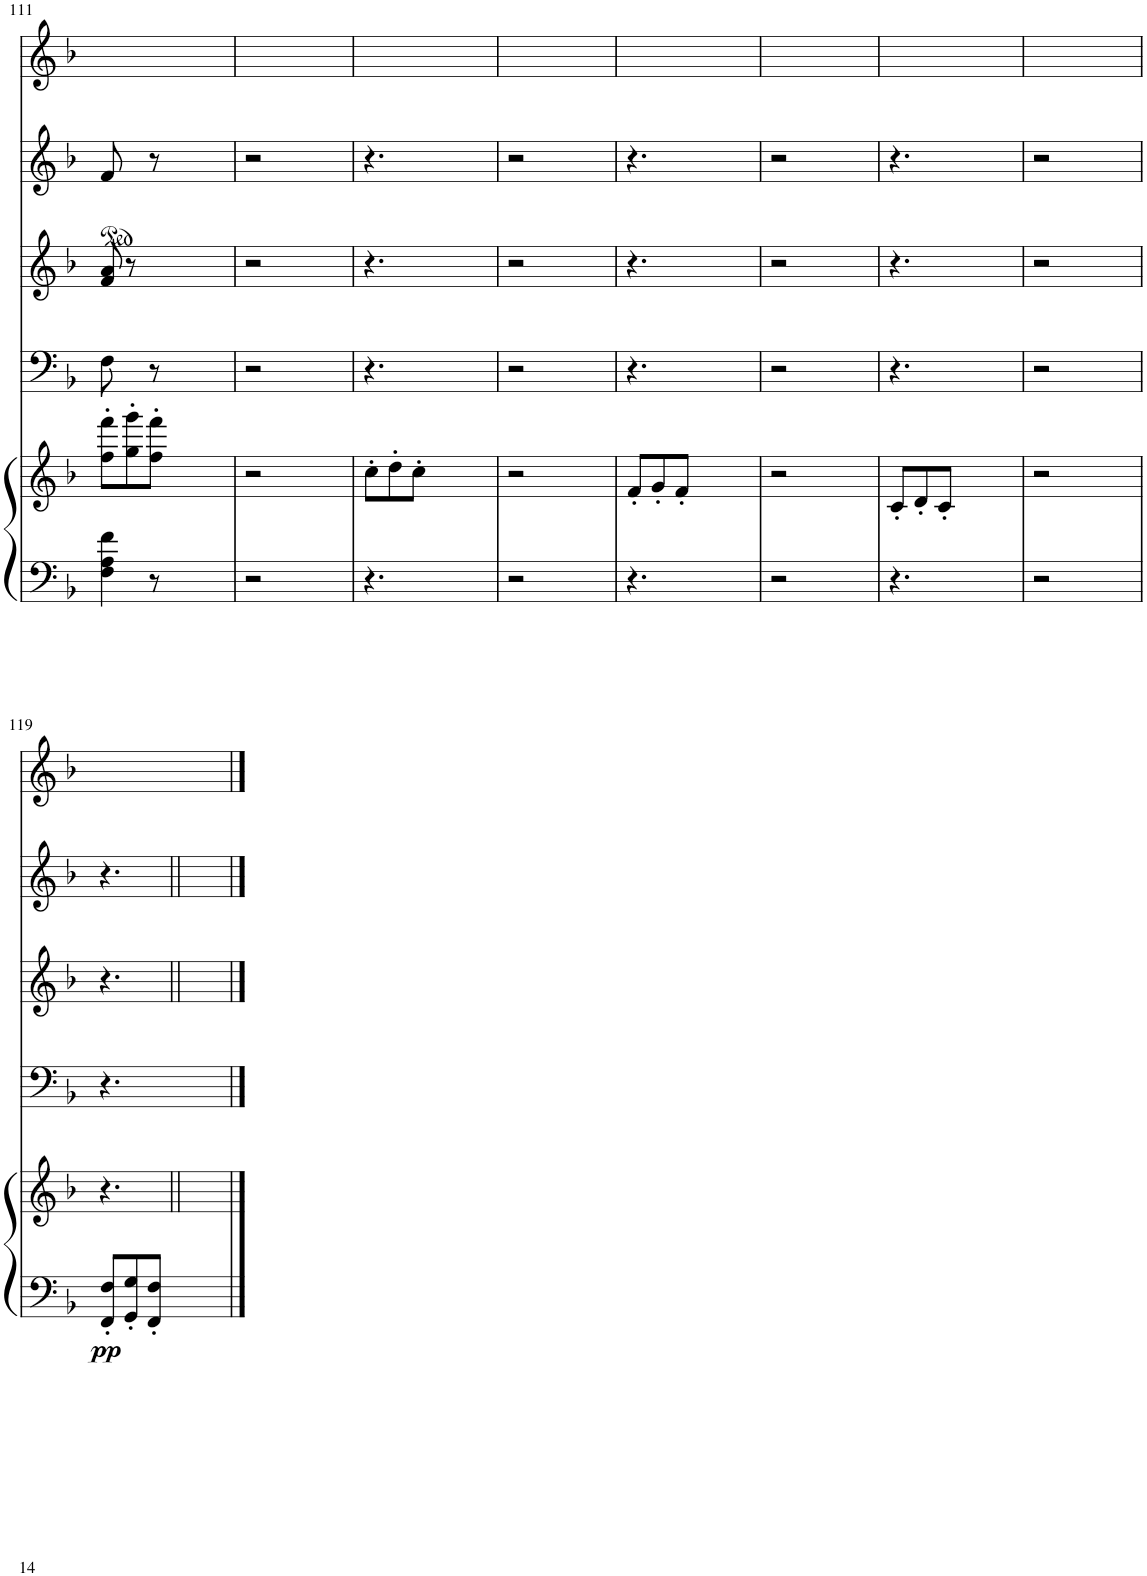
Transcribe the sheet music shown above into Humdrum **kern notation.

**kern	**kern	**dynam	**kern	**kern	**kern	**kern
*part5	*part5	*part5	*part4	*part3	*part2	*part1
*staff6	*staff5	*staff5/6	*staff4	*staff3	*staff2	*staff1
*I"Piano	*	*	*I"Voice	*I"Voice	*I"Voice	*I"Voice
*I'Pno	*	*	*I'V	*I'V	*I'V	*I'V
!!LO:PB:g=z
*clefF4	*clefG2	*	*clefF4	*clefG2	*clefG2	*clefG2
*k[b-]	*k[b-]	*	*k[b-]	*k[b-]	*k[b-]	*k[b-]
=111	=111	=111	=111	=111	=111	=111
4F\ 4A\ 4f\	8ff\' 8fff\'L	.	8F\	8f/ 8a/	8f/	1ryy
.	8gg\' 8ggg\'	.	8ryy	8r	8ryy	.
8r	8ff\' 8fff\'J	.	8r	2.ryy	8r	.
2ryy	2ryy	.	2ryy	.	2ryy	.
8ryy	8ryy	.	8ryy	.	8ryy	.
=112	=112	=112	=112	=112	=112	=112
2r	2r	.	2r	2r	2r	1ryy
2ryy	2ryy	.	2ryy	2ryy	2ryy	.
=113	=113	=113	=113	=113	=113	=113
4.r	8cc'\L	.	4.r	4.r	4.r	1ryy
.	8dd'\	.	.	.	.	.
.	8cc'\J	.	.	.	.	.
2ryy	2ryy	.	2ryy	2ryy	2ryy	.
8ryy	8ryy	.	8ryy	8ryy	8ryy	.
=114	=114	=114	=114	=114	=114	=114
2r	2r	.	2r	2r	2r	1ryy
2ryy	2ryy	.	2ryy	2ryy	2ryy	.
=115	=115	=115	=115	=115	=115	=115
4.r	8f'/L	.	4.r	4.r	4.r	1ryy
.	8g'/	.	.	.	.	.
.	8f'/J	.	.	.	.	.
2ryy	2ryy	.	2ryy	2ryy	2ryy	.
8ryy	8ryy	.	8ryy	8ryy	8ryy	.
=116	=116	=116	=116	=116	=116	=116
2r	2r	.	2r	2r	2r	1ryy
2ryy	2ryy	.	2ryy	2ryy	2ryy	.
=117	=117	=117	=117	=117	=117	=117
4.r	8c'/L	.	4.r	4.r	4.r	1ryy
.	8d'/	.	.	.	.	.
.	8c'/J	.	.	.	.	.
2ryy	2ryy	.	2ryy	2ryy	2ryy	.
8ryy	8ryy	.	8ryy	8ryy	8ryy	.
=118	=118	=118	=118	=118	=118	=118
2r	2r	.	2r	2r	2r	1ryy
2ryy	2ryy	.	2ryy	2ryy	2ryy	.
!!LO:LB:g=z
=119||	=119||	=119	=119	=119	=119	=119
!	!	!LO:DY:b=2	!	!	!	!
8FF/' 8F/'L	4.r	pp	4.r	4.r	4.r	1ryy
8GG/' 8G/'	.	.	.	.	.	.
8FF/' 8F/'J	.	.	.	.	.	.
2ryy	2ryy	.	2ryy	2ryy	2ryy	.
8ryy	8ryy	.	8ryy	8ryy	8ryy	.
==	==	==	==	==	==	==
*-	*-	*-	*-	*-	*-	*-
